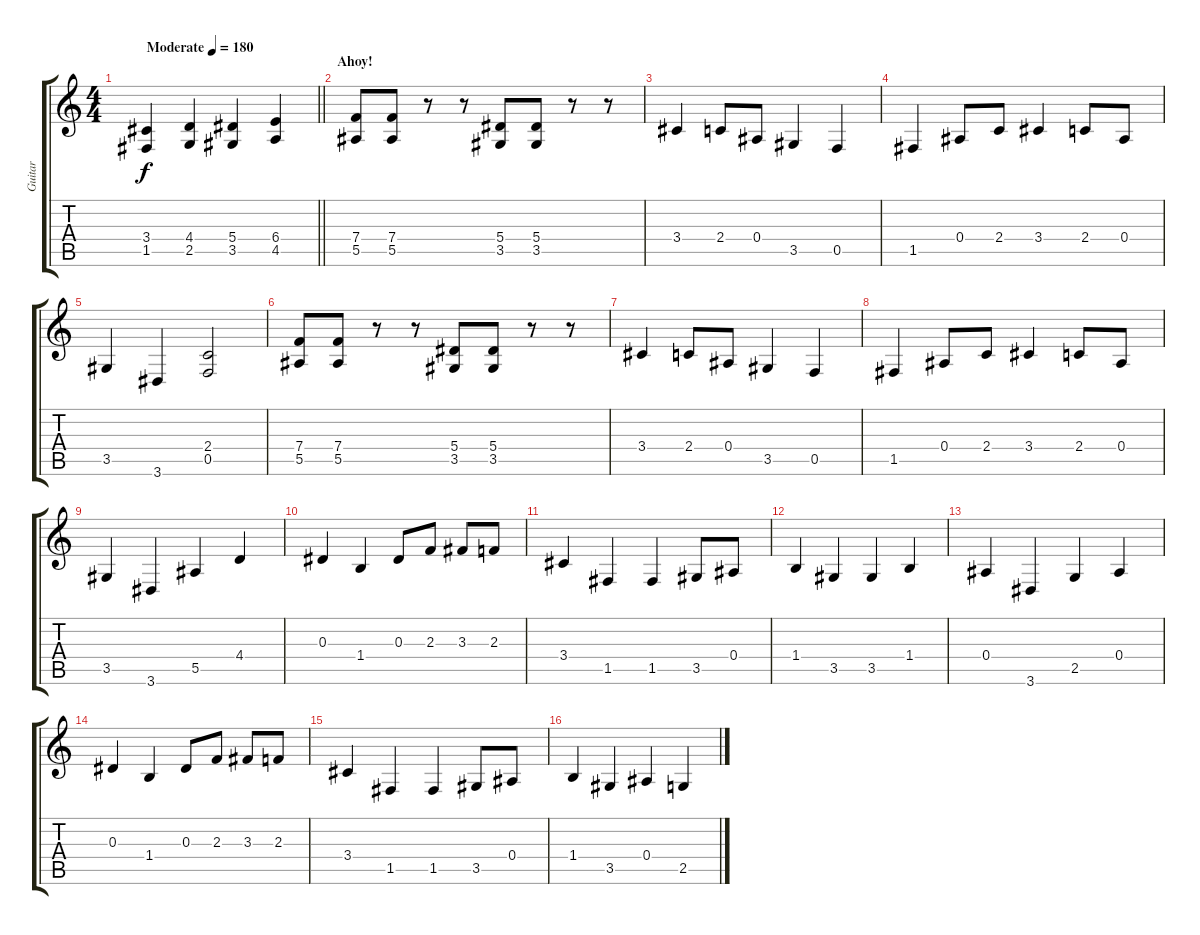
\track ("Guitar" "Guitar") {instrument distortionguitar}
\staff {score tabs}
\tuning (C4 G3 Eb3 Bb2 F2 C2) {hide}
\ts (4 4)
\tempo (180 "Moderate")
\clef g2
\barLineRight lightlight
\ks c
(3.4 1.5).4{dy f instrument distortionguitar} (4.4 2.5).4 (5.4 3.5).4 (6.4 4.5).4 |
\section ("" "Ahoy!")
(7.4 5.5).8 (7.4 5.5).8 r.8 r.8 (5.4 3.5).8 (5.4 3.5).8 r.8 r.8 |
3.4.4 2.4.8 0.4.8 3.5.4 0.5.4 |
1.5.4 0.4.8 2.4.8 3.4.4 2.4.8 0.4.8 |
3.5.4 3.6.4 (2.4 0.5).2 |
(7.4 5.5).8 (7.4 5.5).8 r.8 r.8 (5.4 3.5).8 (5.4 3.5).8 r.8 r.8 |
3.4.4 2.4.8 0.4.8 3.5.4 0.5.4 |
1.5.4 0.4.8 2.4.8 3.4.4 2.4.8 0.4.8 |
3.5.4 3.6.4 5.5.4 4.4.4 |
0.3.4 1.4.4 0.3.8 2.3.8 3.3.8 2.3.8 |
3.4.4 1.5.4 1.5.4 3.5.8 0.4.8 |
1.4.4 3.5.4 3.5.4 1.4.4 |
0.4.4 3.6.4 2.5.4 0.4.4 |
0.3.4 1.4.4 0.3.8 2.3.8 3.3.8 2.3.8 |
3.4.4 1.5.4 1.5.4 3.5.8 0.4.8 |
1.4.4 3.5.4 0.4.4 2.5.4
